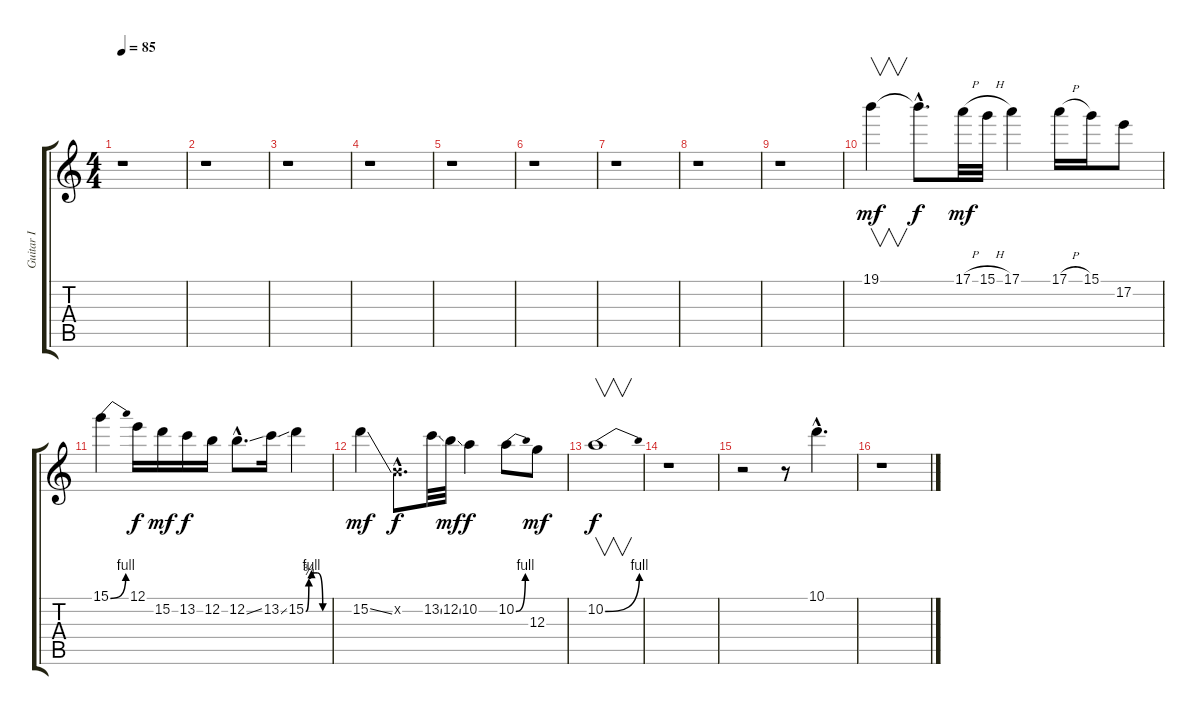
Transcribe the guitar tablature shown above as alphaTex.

\track ("Guitar I" "Guitar I") {instrument overdrivenguitar}
\staff {score tabs}
\tuning (E4 B3 G3 D3 A2 E2) {hide}
\ts (4 4)
\tempo 85
\clef g2
\ks c
r.1{dy f} |
r.1 |
r.1 |
r.1 |
r.1 |
r.1 |
r.1 |
r.1 |
r.1 |
19.1.4{v dy mf} 19.1{hac t}.8{d dy f} 17.1{h}.32{dy mf} 15.1{h}.32 17.1.4 17.1{h}.16 15.1.16 17.2.8 |
15.1{be (bend 0 0 60 4)}.4 12.1.16{dy f} 15.2.16{dy mf} 13.2.16{dy f} 12.2.16 12.2{ss hac}.8{d} 13.2{ss}.16 15.2{be (custom 0 0 8 3 15 4 30 4 45 0 60 0)}.4 |
15.2{ss}.4{dy mf} 0.2{hac x}.8{d dy f} 13.2{ss}.32 12.2{ss}.32{dy mf} 10.2.4{dy f} 10.2{be (bend 0 0 60 4)}.8 12.3.8{dy mf} |
10.2{be (bend 0 0 60 4)}.1{v dy f} |
r.1 |
r.2 r.8 10.1{hac}.4{d} |
r.1
